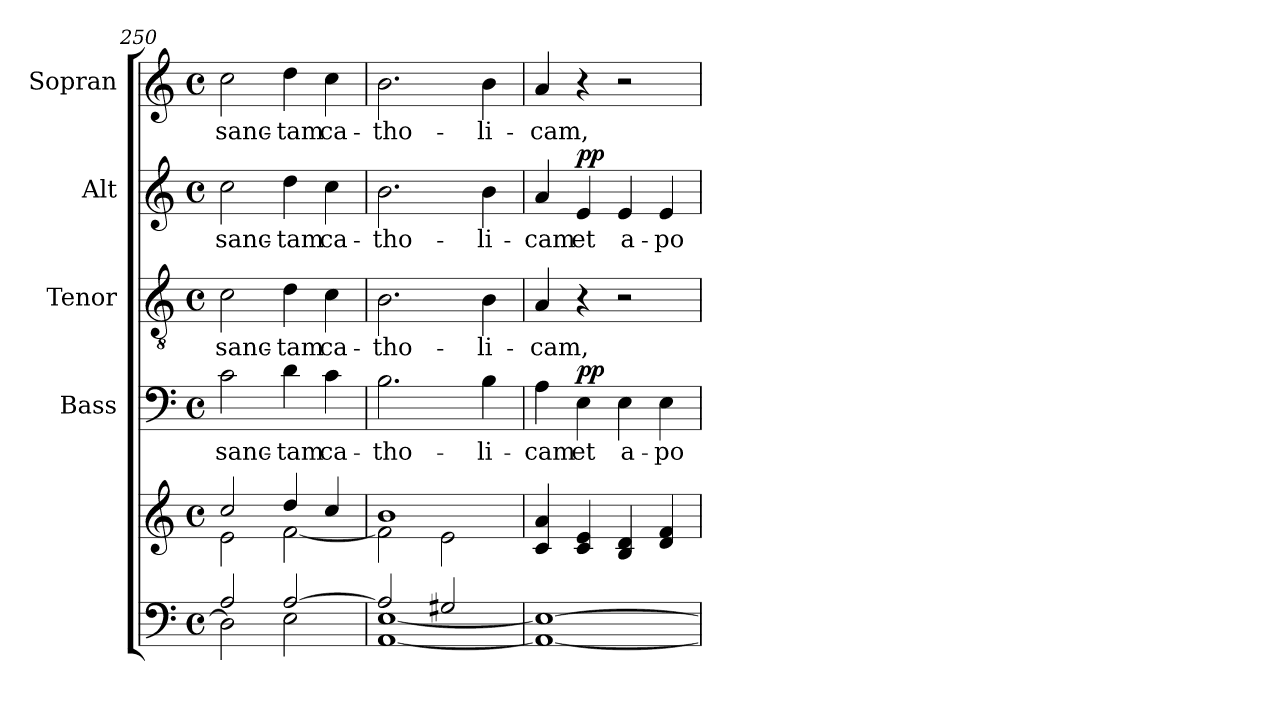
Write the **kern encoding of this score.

**kern	**kern	**kern	**text	**dynam	**kern	**text	**kern	**text	**dynam	**kern	**text
*part5	*part5	*part4	*part4	*part4	*part3	*part3	*part2	*part2	*part2	*part1	*part1
*staff6	*staff5	*staff4	*staff4	*staff4	*staff3	*staff3	*staff2	*staff2	*staff2	*staff1	*staff1
*	*	*I"Bass	*	*	*I"Tenor	*	*I"Alt	*	*	*I"Sopran	*
*	*	*I'B.	*	*	*I'T.	*	*I'A.	*	*	*I'S.	*
*clefF4	*clefG2	*clefF4	*	*	*clefGv2	*	*clefG2	*	*	*clefG2	*
*k[]	*k[]	*k[]	*	*	*k[]	*	*k[]	*	*	*k[]	*
*C:	*C:	*C:	*	*	*C:	*	*C:	*	*	*C:	*
*M4/4	*M4/4	*M4/4	*	*	*M4/4	*	*M4/4	*	*	*M4/4	*
*met(c)	*met(c)	*met(c)	*	*	*met(c)	*	*met(c)	*	*	*met(c)	*
=250	=250	=250	=250	=250	=250	=250	=250	=250	=250	=250	=250
*^	*^	*	*	*	*	*	*	*	*	*	*
!	!	!	!	!	!LO:LY:b	!	!	!LO:LY:b	!	!LO:LY:b	!	!	!LO:LY:b
2A/	2D\]	2cc/	2e\	2c\	sanc-	.	2c\	sanc-	2cc\	sanc-	.	2cc\	sanc-
!	!	!	!	!	!LO:LY:b	!	!	!LO:LY:b	!	!LO:LY:b	!	!	!LO:LY:b
[>2A/	2E\	4dd/	[<2f\	4d\	-tam	.	4d\	-tam	4dd\	-tam	.	4dd\	-tam
!	!	!	!	!	!LO:LY:b	!	!	!LO:LY:b	!	!LO:LY:b	!	!	!LO:LY:b
.	.	4cc/	.	4c\	ca-	.	4c\	ca-	4cc\	ca-	.	4cc\	ca-
=251	=251	=251	=251	=251	=251	=251	=251	=251	=251	=251	=251	=251	=251
!	!	!	!	!	!LO:LY:b	!	!	!LO:LY:b	!	!LO:LY:b	!	!	!LO:LY:b
2A/]	[<1AA [<1E	1b	2f\]	2.B\	-tho-	.	2.B\	-tho-	2.b\	-tho-	.	2.b\	-tho-
2G#X/	.	.	2e\	.	.	.	.	.	.	.	.	.	.
!	!	!	!	!	!LO:LY:b	!	!	!LO:LY:b	!	!LO:LY:b	!	!	!LO:LY:b
.	.	.	.	4B\	-li-	.	4B\	-li-	4b\	-li-	.	4b\	-li-
*v	*v	*	*	*	*	*	*	*	*	*	*	*	*
*	*v	*v	*	*	*	*	*	*	*	*	*	*
=252	=252	=252	=252	=252	=252	=252	=252	=252	=252	=252	=252
!	!	!	!LO:LY:b	!	!	!LO:LY:b	!	!LO:LY:b	!	!	!LO:LY:b
1AA_ 1E_	4c/ 4a/	4A\	-cam	.	4A/	-cam,	4a/	-cam	.	4a/	-cam,
!	!	!	!LO:LY:b	!LO:DY:a	!	!	!	!LO:LY:b	!LO:DY:a	!	!
.	4c/ 4e/	4E\	et	pp	4r	.	4e/	et	pp	4r	.
!	!	!	!LO:LY:b	!	!	!	!	!LO:LY:b	!	!	!
.	4B/ 4d/	4E\	a-	.	2r	.	4e/	a-	.	2r	.
!	!	!	!LO:LY:b	!	!	!	!	!LO:LY:b	!	!	!
.	4d/ 4f/	4E\	-po-	.	.	.	4e/	-po-	.	.	.
=	=	=	=	=	=	=	=	=	=	=	=
*-	*-	*-	*-	*-	*-	*-	*-	*-	*-	*-	*-
